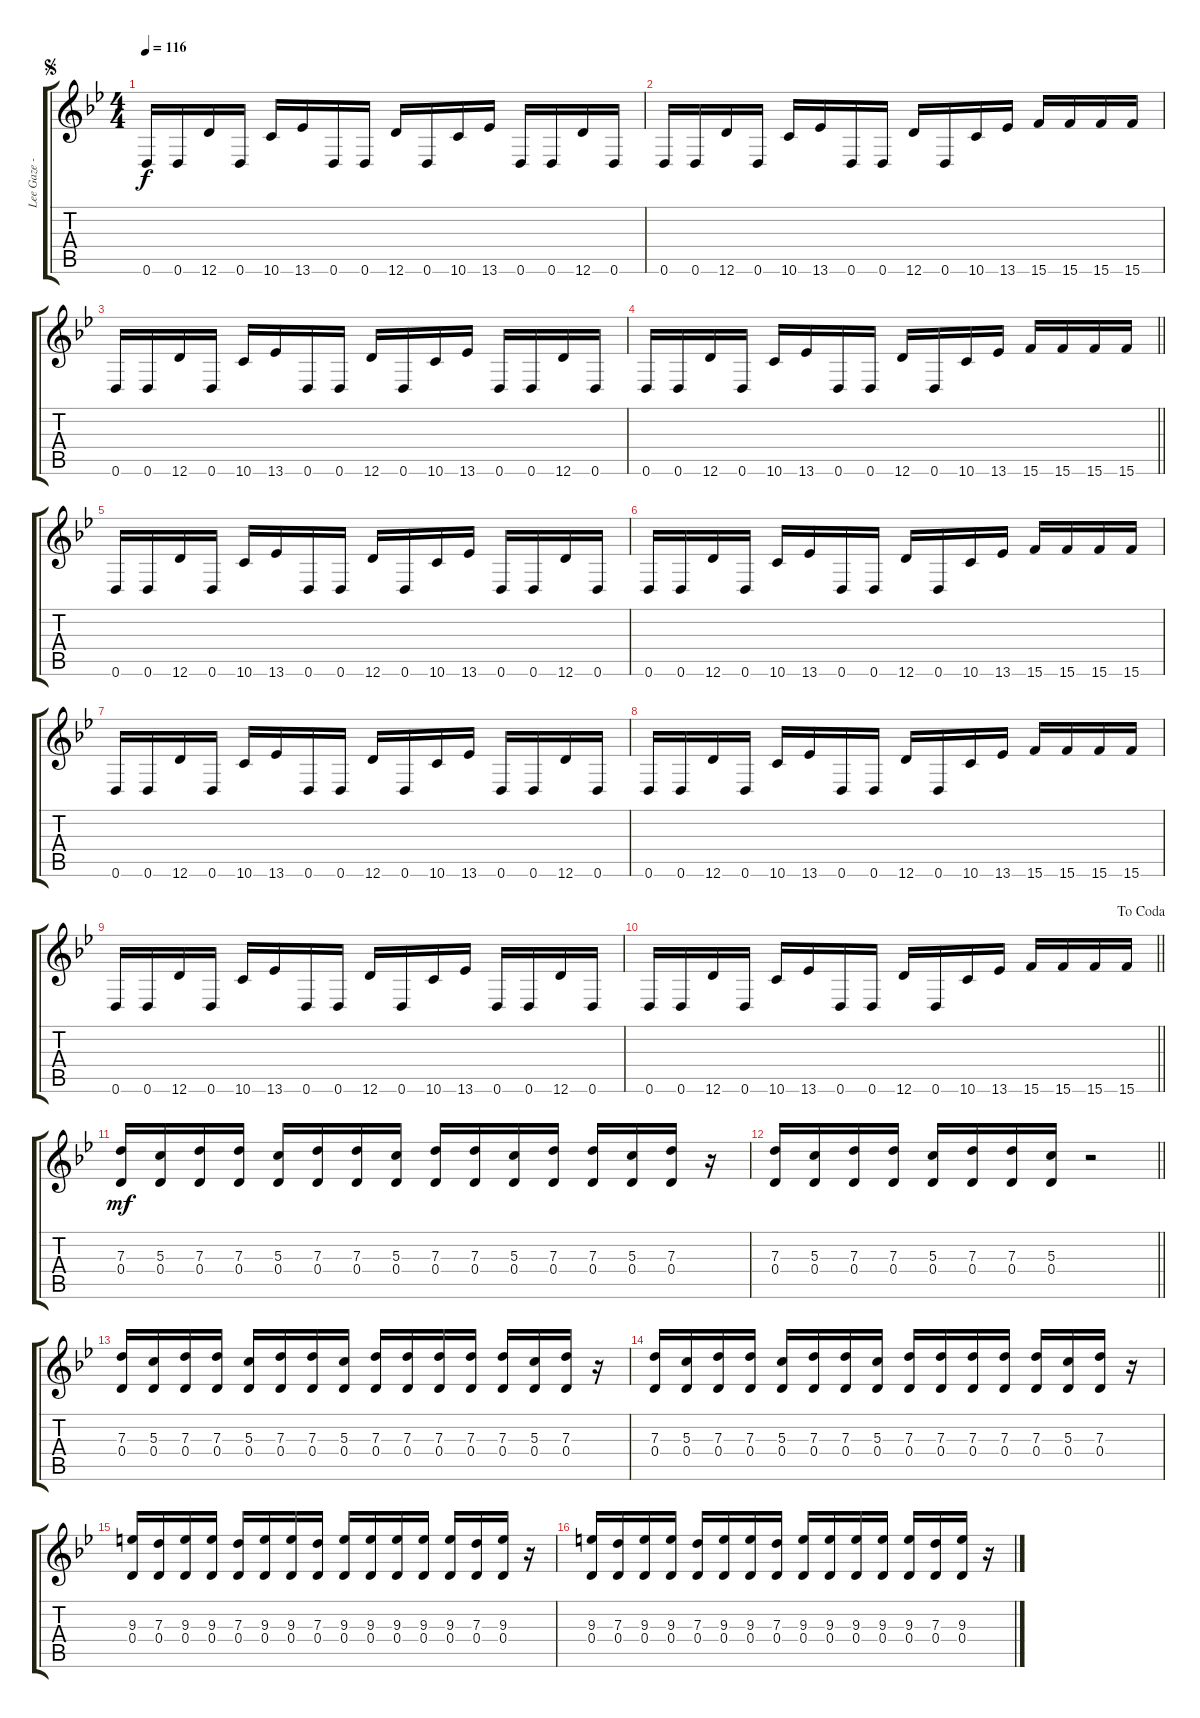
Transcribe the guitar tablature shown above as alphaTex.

\track ("Lee Gaze - Guitar" "Lee Gaze -") {instrument overdrivenguitar}
\staff {score tabs}
\tuning (E4 B3 G3 D3 A2 D2) {hide}
\ts (4 4)
\jump segno
\tempo 116
\clef g2
\ks bb
0.6.16{dy f} 0.6.16 12.6.16 0.6.16 10.6.16 13.6.16 0.6.16 0.6.16 12.6.16 0.6.16 10.6.16 13.6.16 0.6.16 0.6.16 12.6.16 0.6.16 |
0.6.16 0.6.16 12.6.16 0.6.16 10.6.16 13.6.16 0.6.16 0.6.16 12.6.16 0.6.16 10.6.16 13.6.16 15.6.16 15.6.16 15.6.16 15.6.16 |
0.6.16 0.6.16 12.6.16 0.6.16 10.6.16 13.6.16 0.6.16 0.6.16 12.6.16 0.6.16 10.6.16 13.6.16 0.6.16 0.6.16 12.6.16 0.6.16 |
\barLineRight lightlight
0.6.16 0.6.16 12.6.16 0.6.16 10.6.16 13.6.16 0.6.16 0.6.16 12.6.16 0.6.16 10.6.16 13.6.16 15.6.16 15.6.16 15.6.16 15.6.16 |
0.6.16 0.6.16 12.6.16 0.6.16 10.6.16 13.6.16 0.6.16 0.6.16 12.6.16 0.6.16 10.6.16 13.6.16 0.6.16 0.6.16 12.6.16 0.6.16 |
0.6.16 0.6.16 12.6.16 0.6.16 10.6.16 13.6.16 0.6.16 0.6.16 12.6.16 0.6.16 10.6.16 13.6.16 15.6.16 15.6.16 15.6.16 15.6.16 |
0.6.16 0.6.16 12.6.16 0.6.16 10.6.16 13.6.16 0.6.16 0.6.16 12.6.16 0.6.16 10.6.16 13.6.16 0.6.16 0.6.16 12.6.16 0.6.16 |
0.6.16 0.6.16 12.6.16 0.6.16 10.6.16 13.6.16 0.6.16 0.6.16 12.6.16 0.6.16 10.6.16 13.6.16 15.6.16 15.6.16 15.6.16 15.6.16 |
0.6.16 0.6.16 12.6.16 0.6.16 10.6.16 13.6.16 0.6.16 0.6.16 12.6.16 0.6.16 10.6.16 13.6.16 0.6.16 0.6.16 12.6.16 0.6.16 |
\jump dacoda
\barLineRight lightlight
0.6.16 0.6.16 12.6.16 0.6.16 10.6.16 13.6.16 0.6.16 0.6.16 12.6.16 0.6.16 10.6.16 13.6.16 15.6.16 15.6.16 15.6.16 15.6.16 |
(7.3 0.4).16{dy mf} (5.3 0.4).16 (7.3 0.4).16 (7.3 0.4).16 (5.3 0.4).16 (7.3 0.4).16 (7.3 0.4).16 (5.3 0.4).16 (7.3 0.4).16 (7.3 0.4).16 (5.3 0.4).16 (7.3 0.4).16 (7.3 0.4).16 (5.3 0.4).16 (7.3 0.4).16 r.16 |
\barLineRight lightlight
(7.3 0.4).16 (5.3 0.4).16 (7.3 0.4).16 (7.3 0.4).16 (5.3 0.4).16 (7.3 0.4).16 (7.3 0.4).16 (5.3 0.4).16 r.2 |
(7.3 0.4).16 (5.3 0.4).16 (7.3 0.4).16 (7.3 0.4).16 (5.3 0.4).16 (7.3 0.4).16 (7.3 0.4).16 (5.3 0.4).16 (7.3 0.4).16 (7.3 0.4).16 (7.3 0.4).16 (7.3 0.4).16 (7.3 0.4).16 (5.3 0.4).16 (7.3 0.4).16 r.16 |
(7.3 0.4).16 (5.3 0.4).16 (7.3 0.4).16 (7.3 0.4).16 (5.3 0.4).16 (7.3 0.4).16 (7.3 0.4).16 (5.3 0.4).16 (7.3 0.4).16 (7.3 0.4).16 (7.3 0.4).16 (7.3 0.4).16 (7.3 0.4).16 (5.3 0.4).16 (7.3 0.4).16 r.16 |
(9.3 0.4).16 (7.3 0.4).16 (9.3 0.4).16 (9.3 0.4).16 (7.3 0.4).16 (9.3 0.4).16 (9.3 0.4).16 (7.3 0.4).16 (9.3 0.4).16 (9.3 0.4).16 (9.3 0.4).16 (9.3 0.4).16 (9.3 0.4).16 (7.3 0.4).16 (9.3 0.4).16 r.16 |
(9.3 0.4).16 (7.3 0.4).16 (9.3 0.4).16 (9.3 0.4).16 (7.3 0.4).16 (9.3 0.4).16 (9.3 0.4).16 (7.3 0.4).16 (9.3 0.4).16 (9.3 0.4).16 (9.3 0.4).16 (9.3 0.4).16 (9.3 0.4).16 (7.3 0.4).16 (9.3 0.4).16 r.16
